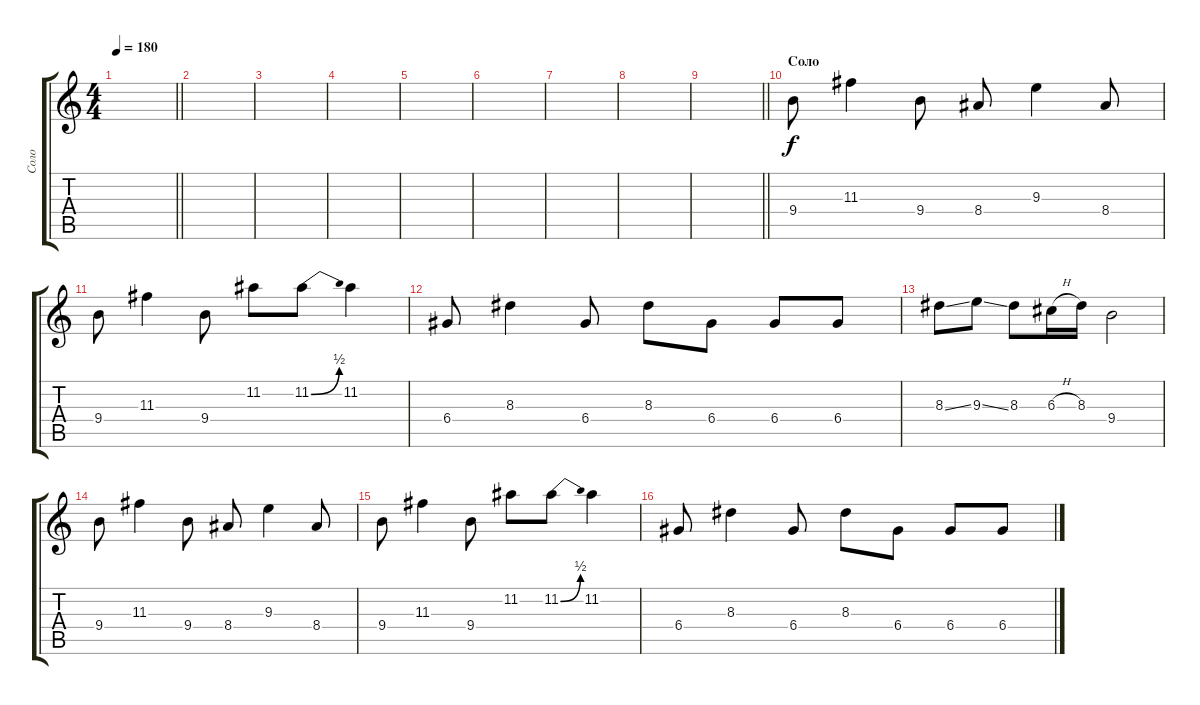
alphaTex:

\track ("Соло" "Соло") {instrument distortionguitar}
\staff {score tabs}
\tuning (E4 B3 G3 D3 A2 E2) {hide}
\ts (4 4)
\tempo 180
\clef g2
\barLineRight lightlight
\ks c
|
\section ("" " ")
|
|
|
|
|
|
|
\barLineRight lightlight
|
\section ("" "Соло")
9.4.8 11.3.4 9.4.8 8.4.8 9.3.4 8.4.8 |
9.4.8 11.3.4 9.4.8 11.2.8 11.2{be (bend 0 0 60 2)}.8 11.2.4 |
6.4.8 8.3.4 6.4.8 8.3.8 6.4.8 6.4.8 6.4.8 |
8.3{ss}.8 9.3{ss}.8 8.3.8 6.3{h}.16 8.3.16 9.4.2 |
9.4.8 11.3.4 9.4.8 8.4.8 9.3.4 8.4.8 |
9.4.8 11.3.4 9.4.8 11.2.8 11.2{be (bend 0 0 60 2)}.8 11.2.4 |
6.4.8 8.3.4 6.4.8 8.3.8 6.4.8 6.4.8 6.4.8
